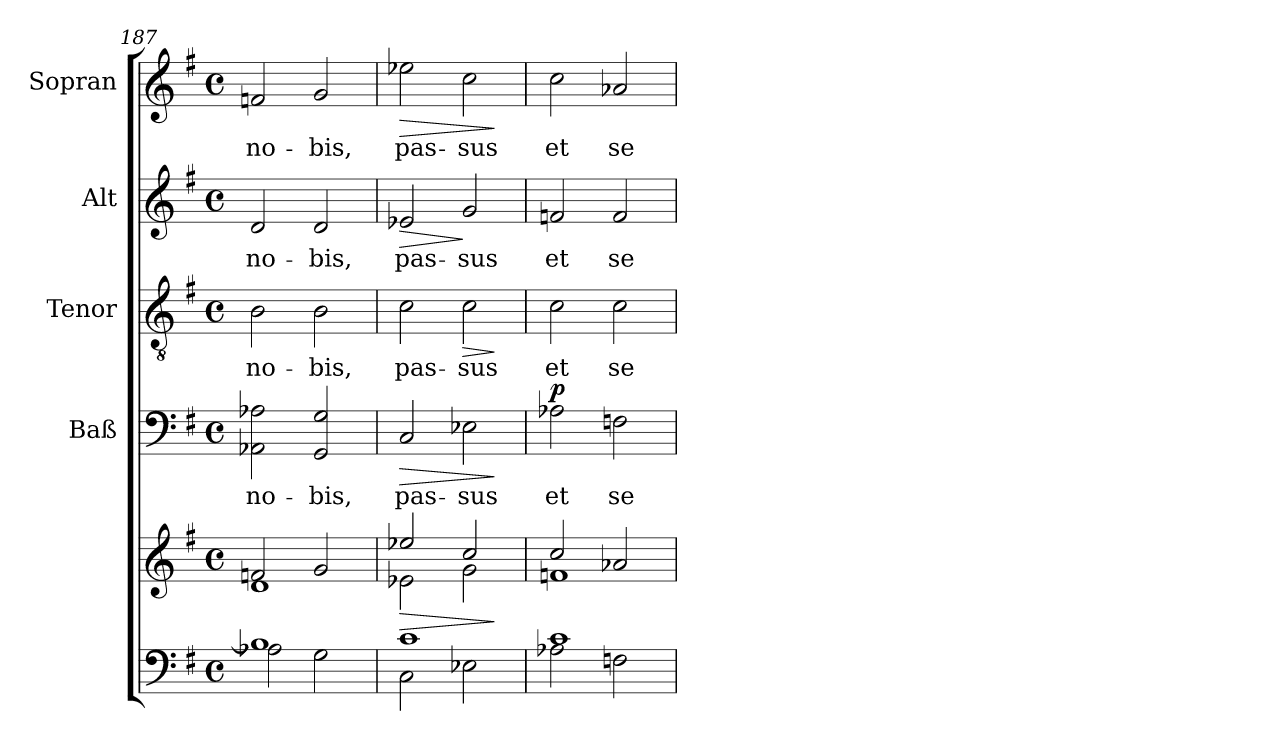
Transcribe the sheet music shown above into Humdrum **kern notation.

**kern	**kern	**dynam	**kern	**text	**dynam	**kern	**text	**dynam	**kern	**text	**dynam	**kern	**text	**dynam
*part5	*part5	*part5	*part4	*part4	*part4	*part3	*part3	*part3	*part2	*part2	*part2	*part1	*part1	*part1
*staff6	*staff5	*staff5/6	*staff4	*staff4	*staff4	*staff3	*staff3	*staff3	*staff2	*staff2	*staff2	*staff1	*staff1	*staff1
*	*	*	*I"Baß	*	*	*I"Tenor	*	*	*I"Alt	*	*	*I"Sopran	*	*
*	*	*	*I'Baß	*	*	*I'Ten	*	*	*I'Alt	*	*	*I'Sop	*	*
*clefF4	*clefG2	*	*clefF4	*	*	*clefGv2	*	*	*clefG2	*	*	*clefG2	*	*
*k[f#]	*k[f#]	*	*k[f#]	*	*	*k[f#]	*	*	*k[f#]	*	*	*k[f#]	*	*
*G:	*G:	*	*G:	*	*	*G:	*	*	*G:	*	*	*G:	*	*
*M4/4	*M4/4	*	*M4/4	*	*	*M4/4	*	*	*M4/4	*	*	*M4/4	*	*
*met(c)	*met(c)	*	*met(c)	*	*	*met(c)	*	*	*met(c)	*	*	*met(c)	*	*
=187	=187	=187	=187	=187	=187	=187	=187	=187	=187	=187	=187	=187	=187	=187
*^	*^	*	*	*	*	*	*	*	*	*	*	*	*	*
!	!	!	!	!	!	!LO:LY:b	!	!	!LO:LY:b	!	!	!LO:LY:b	!	!	!LO:LY:b	!
1B]	2A-X\	2fn/	1d	.	2AA-X\ 2A-X\	no-	.	2B\	no-	.	2d/	no-	.	2fn/	no-	.
!	!	!	!	!	!	!LO:LY:b	!	!	!LO:LY:b	!	!	!LO:LY:b	!	!	!LO:LY:b	!
.	2G\	2g/	.	.	2GG/ 2G/	-bis,	.	2B\	-bis,	.	2d/	-bis,	.	2g/	-bis,	.
=188	=188	=188	=188	=188	=188	=188	=188	=188	=188	=188	=188	=188	=188	=188	=188	=188
!	!	!	!	!LO:HP:b	!	!LO:LY:b	!LO:HP:b	!	!LO:LY:b	!	!	!LO:LY:b	!LO:HP:b	!	!LO:LY:b	!LO:HP:b
1c	2C\	2ee-X/	2e-X\	>	2C/	pas-	>	2c\	pas-	.	2e-X/	pas-	>	2ee-X\	pas-	>
!	!	!	!	!	!	!LO:LY:b	!	!	!LO:LY:b	!LO:HP:b	!	!LO:LY:b	!	!	!LO:LY:b	!
.	2E-X\	2cc/	2g\	.	2E-X\	-sus	.	2c\	-sus	>	2g/	-sus	]	2cc\	-sus	.
*v	*v	*	*	*	*	*	*	*	*	*	*	*	*	*	*	*
*	*v	*v	*	*	*	*	*	*	*	*	*	*	*	*	*
.	.	]	.	.	]	.	.	]	.	.	.	.	.	]
=189	=189	=189	=189	=189	=189	=189	=189	=189	=189	=189	=189	=189	=189	=189
*^	*^	*	*	*	*	*	*	*	*	*	*	*	*	*
!	!	!	!	!	!	!LO:LY:b	!LO:DY:a	!	!LO:LY:b	!	!	!LO:LY:b	!	!	!LO:LY:b	!
1c	2A-X\	2cc/	1fn	.	2A-X\	et	p	2c\	et	.	2fn/	et	.	2cc\	et	.
!	!	!	!	!	!	!LO:LY:b	!	!	!LO:LY:b	!	!	!LO:LY:b	!	!	!LO:LY:b	!
.	2Fn\	2a-X/	.	.	2Fn\	se-	.	2c\	se-	.	2f/	se-	.	2a-X/	se-	.
*v	*v	*	*	*	*	*	*	*	*	*	*	*	*	*	*	*
*	*v	*v	*	*	*	*	*	*	*	*	*	*	*	*	*
=	=	=	=	=	=	=	=	=	=	=	=	=	=	=
*-	*-	*-	*-	*-	*-	*-	*-	*-	*-	*-	*-	*-	*-	*-
